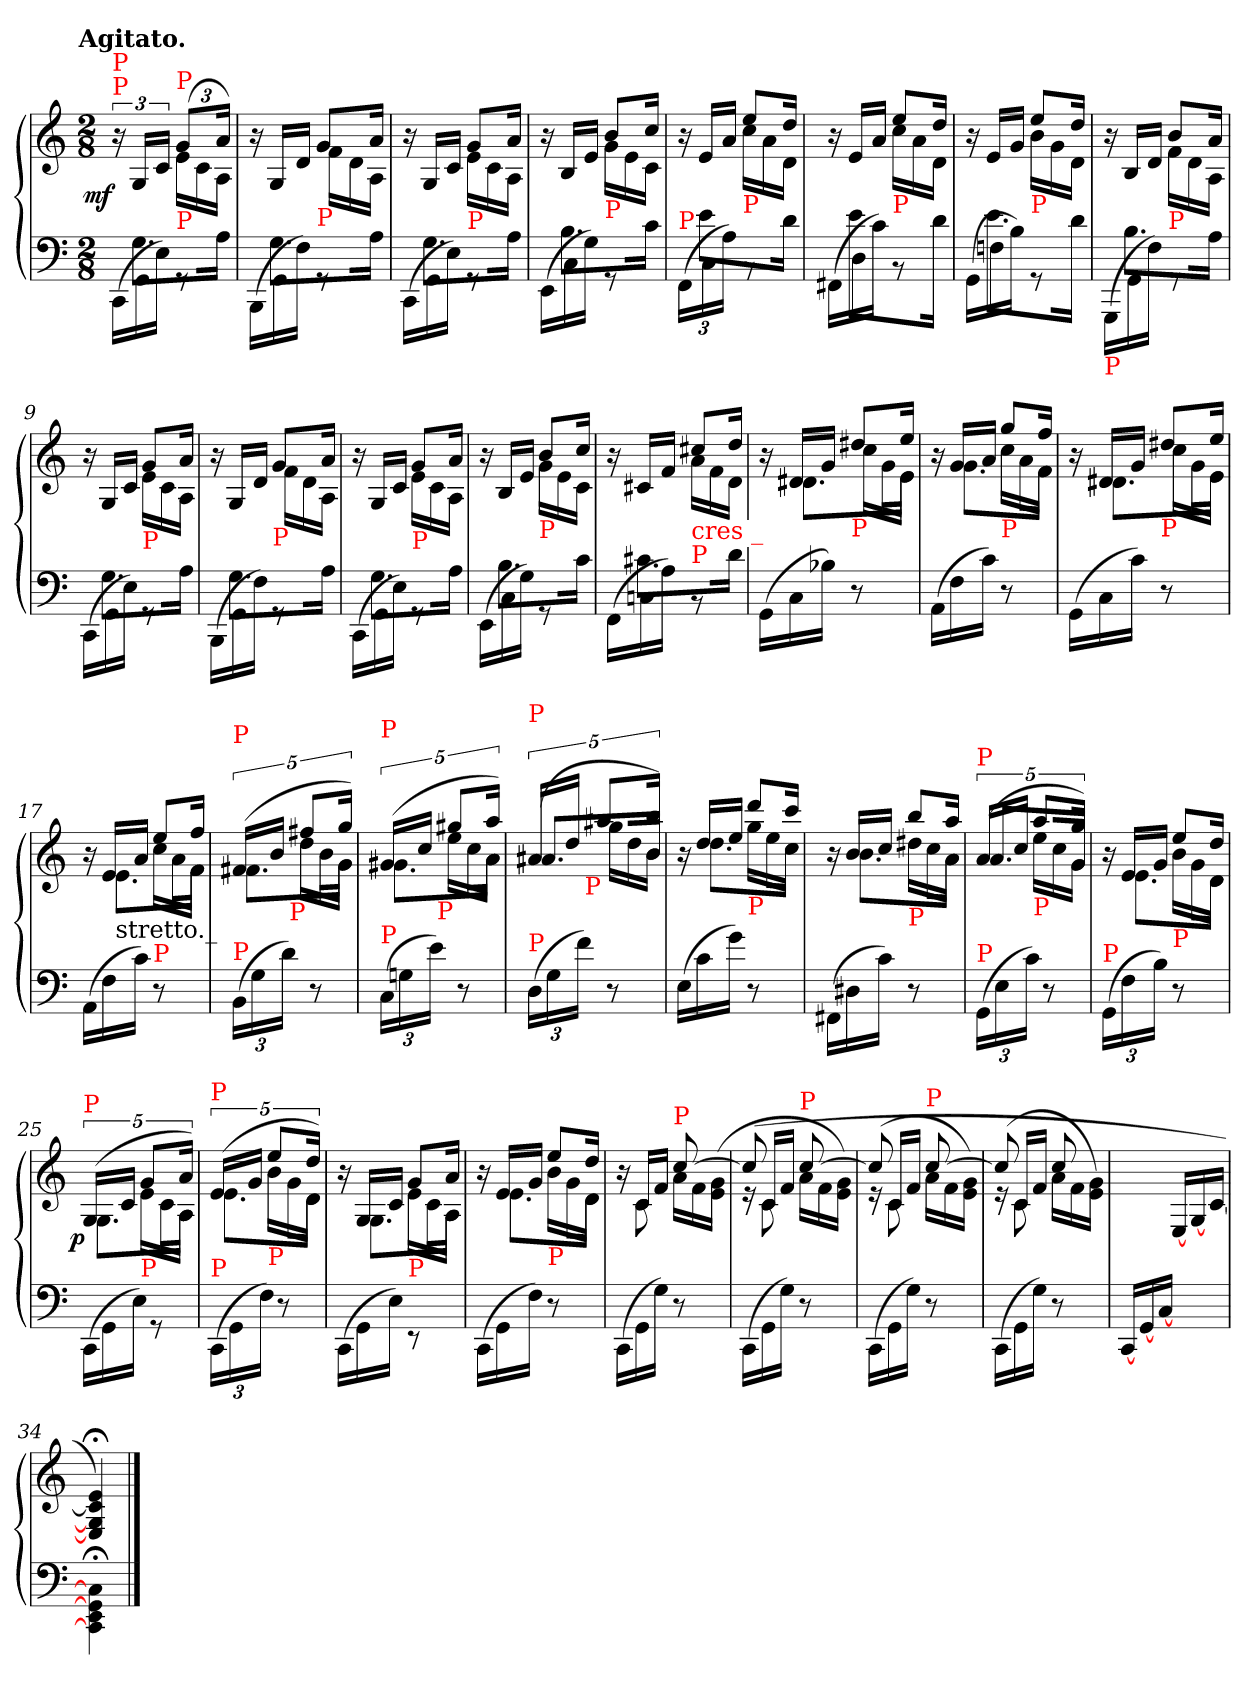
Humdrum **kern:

**kern	**kern	**dynam
*part1	*part1	*part1
*staff2	*staff1	*staff1/2
*clefF4	*clefG2	*
*k[]	*k[]	*
!!LO:TX:omd:t=Agitato.
*M2/8	*M2/8	*
*Xtuplet	*	*
=1	=1	=1
*^	*^	*
!	!	!LO:TX:a:color=red:t=P	!	!
!	!	!LO:TX:a:color=red:t=P	!	!
!	!	!	!	!LO:DY:rj
24ryy	(>24CCLL	24r	8ryy	mf
12.G\L	24GG	24G/LL	.	.
.	24EJJ)	(>24cJJ	.	.
*	*	*Xbrackettup	*Xtuplet	*
!	!	!LO:TX:a:color=red:t=P	!	!
!	!	!LO:TX:b:color=red:t=P	!	!
.	8rGG	(>12gL	24e\LL	.
24ryy	.	.	24c\	.
24A\Jk	.	24aJk)	24A\JJ	.
=2	=2	=2	=2	=2
24ryy	(>24BBBLL	24r	8ryy	.
12.G\L	24GG	24G/LL	.	.
.	24FJJ)	24dJJ	.	.
!	!	!LO:TX:b:color=red:t=P	!	!
.	8rGG	12gL	24f\LL	.
24ryy	.	.	24d\	.
24A\Jk	.	(>24aJk	24A\JJ	.
=3	=3	=3	=3	=3
24ryy	(>24CCLL	24r	8ryy	.
12.G\L	24GG	24G/LL	.	.
.	24EJJ)	24cJJ	.	.
!	!	!LO:TX:b:color=red:t=P	!	!
.	8rGG	12gL	24e\LL	.
24ryy	.	.	24c\	.
24A\Jk	.	(>24aJk	24A\JJ	.
=4	=4	=4	=4	=4
24ryy	(>24EELL	24r	8ryy	.
12.B\L	24C	24B/LL	.	.
.	24GJJ)	24eJJ	.	.
!	!	!LO:TX:b:color=red:t=P	!	!
.	8rGG	12bL	24g\LL	.
24ryy	.	.	24e\	.
24c\Jk	.	(>24ccJk	24c\JJ	.
=5	=5	=5	=5	=5
*	*tuplet	*	*	*
*	*Xbrackettup	*	*	*
!LO:TX:a:color=red:t=P	!	!	!	!
24ryy	(>24FF\LL	24r	8ryy	.
12e\L	24C\	24eLL	.	.
.	24A\JJ)	24aJJ	.	.
!	!	!LO:TX:b:color=red:t=P	!	!
12ryy	8r	12eeL	24cc\LL	.
.	.	.	24a\	.
24d\Jk	.	(>24ddJk	24d\JJ	.
=6	=6	=6	=6	=6
*Xtuplet	*	*	*	*
24ryy	(>24FF#XLL	24r	8ryy	.
12e\L	24D	24eLL	.	.
.	24cJJ)	24aJJ	.	.
!	!	!LO:TX:b:color=red:t=P	!	!
12ryy	8r	12eeL	24cc\LL	.
.	.	.	24a\	.
24d\Jk	.	(>24ddJk	24d\JJ	.
=7	=7	=7	=7	=7
24ryy	(>24GGLL	24r	8ryy	.
12.e\L	24Fn	24eLL	.	.
.	24BJJ)	24gJJ	.	.
!	!	!LO:TX:b:color=red:t=P	!	!
.	8r	12eeL	24b\LL	.
24ryy	.	.	24g\	.
24d\Jk	.	(>24ddJk	24d\JJ	.
=8	=8	=8	=8	=8
!LO:TX:b:color=red:t=P	!	!	!	!
24ryy	(>24GGGLL	24r	8ryy	.
12.B\L	24GG	24B/LL	.	.
.	24FJJ)	24dJJ	.	.
!	!	!LO:TX:b:color=red:t=P	!	!
.	8rGG	12bL	24f\LL	.
24ryy	.	.	24d\	.
24A\Jk	.	(>24aJk	24A\JJ	.
=9	=9	=9	=9	=9
24ryy	(>24CCLL	24r	8ryy	.
12.G\L	24GG	24G/LL	.	.
.	24EJJ)	24cJJ	.	.
!	!	!LO:TX:b:color=red:t=P	!	!
.	8rGG	12gL	24e\LL	.
24ryy	.	.	24c\	.
24A\Jk	.	(>24aJk	24A\JJ	.
=10	=10	=10	=10	=10
24ryy	(>24BBBLL	24r	8ryy	.
12.G\L	24GG	24G/LL	.	.
.	24FJJ)	24dJJ	.	.
!	!	!LO:TX:b:color=red:t=P	!	!
.	8rGG	12gL	24f\LL	.
24ryy	.	.	24d\	.
24A\Jk	.	(>24aJk	24A\JJ	.
=11	=11	=11	=11	=11
24ryy	(>24CCLL	24r	8ryy	.
12.G\L	24GG	24G/LL	.	.
.	24EJJ)	24cJJ	.	.
!	!	!LO:TX:b:color=red:t=P	!	!
.	8rGG	12gL	24e\LL	.
24ryy	.	.	24c\	.
24A\Jk	.	(>24aJk	24A\JJ	.
=12	=12	=12	=12	=12
24ryy	(>24EELL	24r	8ryy	.
12.B\L	24C	24B/LL	.	.
.	24GJJ)	24eJJ	.	.
!	!	!LO:TX:b:color=red:t=P	!	!
.	8rGG	12bL	24g\LL	.
24ryy	.	.	24e\	.
24c\Jk	.	(>24ccJk	24c\JJ	.
=13	=13	=13	=13	=13
24ryy	(>24FF\LL	24r	8ryy	.
12.c#X\L	24Cn\	24c#XLL	.	.
.	24A\JJ)	24fJJ	.	.
!	!	!LO:TX:b:color=red:t=cres _	!	!
!	!	!LO:TX:b:color=red:t=P	!	!
.	8r	12cc#XL	24a\LL	.
24ryy	.	.	24f\	.
24d\Jk	.	(>24ddJk	24d\JJ	.
*v	*v	*	*	*
=14	=14	=14	=14
*	*	*^	*
(>24GGLL	24r	8ryy	24ryy	.
24C	24d#XLL	.	12.d#X\L	.
24B-XJJ)	24gJJ	.	.	.
!	!LO:TX:b:color=red:t=P	!	!	!
8r	12dd#XL	24cc\LL	.	.
.	.	24g\	24ryy	.
.	(>24eeJk	24e\JJ	24e\Jk	.
=15	=15	=15	=15	=15
(>24AALL	24r	8ryy	24ryy	.
24F	24gLL	.	12.g\L	.
24cJJ)	24aJJ	.	.	.
!	!LO:TX:b:color=red:t=P	!	!	!
8r	12ggL	24cc\LL	.	.
.	.	24a\	24ryy	.
.	(>24ffJk	24f\JJ	24f\Jk	.
=16	=16	=16	=16	=16
(>24GGLL	24r	8ryy	24ryy	.
24C	24d#XLL	.	12.d#X\L	.
24cJJ)	24gJJ	.	.	.
!	!LO:TX:b:color=red:t=P	!	!	!
8r	12dd#XL	24cc\LL	.	.
.	.	24g\	24ryy	.
.	(>24eeJk	24e\JJ	24e\Jk	.
=17	=17	=17	=17	=17
(>24AALL	24r	8ryy	24ryy	.
24F	24eLL	.	12.e\L	.
!	!LO:TX:b:t=stretto._	!	!	!
24cJJ)	24aJJ	.	.	.
!	!LO:TX:b:color=red:t=P	!	!	!
8r	12eeL	24cc\LL	.	.
.	.	24a\	24ryy	.
.	(>24ffJk	24f\JJ	24f\Jk	.
=18	=18	=18	=18	=18
*tuplet	*tuplet	*	*	*
*	*brackettup	*Xtuplet	*	*
!	!LO:TX:a:color=red:t=P	!	!	!
!LO:TX:a:color=red:t=P	!	!	!	!
(>24BBLL	(>20f#XLL	20ryy	10.f#X\L	.
24G	.	.	.	.
.	20bJJ	20ryy	.	.
24dJJ)	.	.	.	.
!	!LO:TX:b:color=red:t=P	!	!	!
.	10ff#XL	20dd\LL	.	.
8r	.	.	.	.
.	.	20b\	20ryy	.
.	20ggJk)	20g\JJ	20g\Jk	.
=19	=19	=19	=19	=19
*	*tuplet	*Xtuplet	*	*
!	!LO:TX:a:color=red:t=P	!	!	!
!LO:TX:a:color=red:t=P	!	!	!	!
(>24CLL	(>20g#XLL	20ryy	10.g#X\L	.
24Gn	.	.	.	.
.	20ccJJ	20ryy	.	.
24eJJ)	.	.	.	.
!	!LO:TX:b:color=red:t=P	!	!	!
.	10gg#XL	20ee\LL	.	.
8r	.	.	.	.
.	.	20cc\	20ryy	.
.	20aaJk)	20a\JJ	20a\Jk	.
=20	=20	=20	=20	=20
*	*tuplet	*Xtuplet	*	*
!	!LO:TX:a:color=red:t=P	!	!	!
!LO:TX:a:color=red:t=P	!	!	!	!
(>24DLL	(>20a#XLL	20ryy	10.a#XL	.
24G	.	.	.	.
.	20ddJJ	20ryy	.	.
24fJJ)	.	.	.	.
!	!LO:TX:b:color=red:t=P	!	!	!
.	10aa#XL	20gg\LL	.	.
8r	.	.	.	.
.	.	20dd\	20ryy	.
.	20bbJk)	20b\JJ	20bJk	.
=21	=21	=21	=21	=21
*Xtuplet	*	*	*	*
(>24E\LL	24r	8ryy	24ryy	.
24c\	24dd/LL	.	12.dd\L	.
24g\JJ)	24ee/JJ	.	.	.
!	!LO:TX:b:color=red:t=P	!	!	!
8r	12dddL	24gg\LL	.	.
.	.	24ee\	24ryy	.
.	(>24cccJk	24cc\JJ	24ccJk	.
=22	=22	=22	=22	=22
(>24FF#X\LL	24r	8ryy	24ryy	.
24D#X\	24b/LL	.	12.b\L	.
24c\JJ)	24cc/JJ	.	.	.
!	!LO:TX:b:color=red:t=P	!	!	!
8r	12bbL	24dd#X\LL	.	.
.	.	24cc\	24ryy	.
.	(>24aaJk	24a\JJ	24a\Jk	.
=23	=23	=23	=23	=23
*tuplet	*tuplet	*Xtuplet	*	*
!	!LO:TX:a:color=red:t=P	!	!	!
!LO:TX:a:color=red:t=P	!	!	!	!
(>24GG\LL	(>20aLL	20ryy	10.aL	.
24E\	.	.	.	.
.	20ccJJ	20ryy	.	.
24c\JJ)	.	.	.	.
!	!LO:TX:b:color=red:t=P	!	!	!
.	10aaL	20ee\LL	.	.
8r	.	.	.	.
.	.	20cc\	20ryy	.
.	20ggJk)	20g\JJ	20gJk	.
=24	=24	=24	=24	=24
!LO:TX:a:color=red:t=P	!	!	!	!
(>24GG\LL	24r	8ryy	24ryy	.
24F\	24eLL	.	12.e\L	.
24B\JJ)	24gJJ	.	.	.
!	!LO:TX:b:color=red:t=P	!	!	!
8r	12eeL	24b\LL	.	.
.	.	24g\	24ryy	.
.	(>24ddJk	24d\JJ	24d\Jk	.
=25	=25	=25	=25	=25
*Xtuplet	*tuplet	*Xtuplet	*	*
!	!LO:TX:a:color=red:t=P	!	!	!
!	!	!	!	!LO:DY:rj
(>24CC\LL	(>20G/LL	20ryy	10.G\L	p
24GG\	.	.	.	.
.	20cJJ	20ryy	.	.
24E\JJ)	.	.	.	.
!	!LO:TX:b:color=red:t=P	!	!	!
.	10gL	20e\LL	.	.
8rGG	.	.	.	.
.	.	20c\	20ryy	.
.	20aJk)	20A\JJ	20A\Jk	.
=26	=26	=26	=26	=26
*tuplet	*tuplet	*Xtuplet	*	*
!	!LO:TX:a:color=red:t=P	!	!	!
!LO:TX:a:color=red:t=P	!	!	!	!
(>24CC\LL	(>20eLL	20ryy	10.e\L	.
24GG\	.	.	.	.
.	20gJJ	20ryy	.	.
24F\JJ)	.	.	.	.
!	!LO:TX:b:color=red:t=P	!	!	!
.	10eeL	20b\LL	.	.
8r	.	.	.	.
.	.	20g\	20ryy	.
.	20ddJk)	20d\JJ	20d\Jk	.
=27	=27	=27	=27	=27
*Xtuplet	*	*	*	*
(>24CCLL	24r	8ryy	24ryy	.
24GG\	24G/LL	.	12.G\L	.
24E\JJ)	24cJJ	.	.	.
!	!LO:TX:b:color=red:t=P	!	!	!
8rEE	12gL	24e\LL	.	.
.	.	24c\	24ryy	.
.	(>24aJk	24A\JJ	24A\Jk	.
=28	=28	=28	=28	=28
(>24CC\LL	24r	8ryy	24ryy	.
24GG\	24eLL	.	12.e\L	.
24F\JJ)	24gJJ	.	.	.
!	!LO:TX:b:color=red:t=P	!	!	!
8r	12eeL	24b\LL	.	.
.	.	24g\	24ryy	.
.	(>24ddJk	24d\JJ	24d\Jk	.
*	*	*v	*v	*
=29	=29	=29	=29
(>24CC\LL	24ryy	24r	.
24GG\	24cLL	12c	.
24G\JJ)	24fJJ	.	.
!	!LO:TX:a:color=red:t=P	!	!
8r	[8cc/	24aLL	.
.	.	24f	.
.	.	(>24g 24eJJ	.
=30	=30	=30	=30
*	*	*^	*
(>24CC\LL	(>8cc/]	24re	24ryy	.
24GG\	.	24c/LL	12c\	.
24G\JJ)	.	24f/JJ	.	.
!	!LO:TX:a:color=red:t=P	!	!	!
8r	[8cc	24aLL	8ryy	.
.	.	24f	.	.
.	.	24g 24eJJ)	.	.
=31	=31	=31	=31	=31
(>24CC\LL	(>8cc/]	24re	24ryy	.
24GG\	.	24c/LL	12c\	.
24G\JJ)	.	24f/JJ	.	.
!	!LO:TX:a:color=red:t=P	!	!	!
8r	[8cc	24aLL	8ryy	.
.	.	24f	.	.
.	.	24g 24eJJ)	.	.
=32	=32	=32	=32	=32
(>24CC\LL	(>8cc/]	24re	24ryy	.
24GG\	.	24c/LL	12c\	.
24G\JJ)	.	24f/JJ	.	.
8r	8cc	24aLL	8ryy	.
.	.	24f	.	.
.	.	24g 24eJJ)	.	.
*	*v	*v	*v	*
=33	=33	=33
(>[24CC/LL	8ryy	.
[24GG/	.	.
[24C/JJ	.	.
8ryy	[24E/LL	.
.	[24G/	.
.	[24c/JJ	.
=34	=34	=34
4C];\ 4GG];\ 4EE;\ 4CC];\	4e;</ 4c];</ 4G];</ 4E];</)	.
==	==	==
*-	*-	*-
